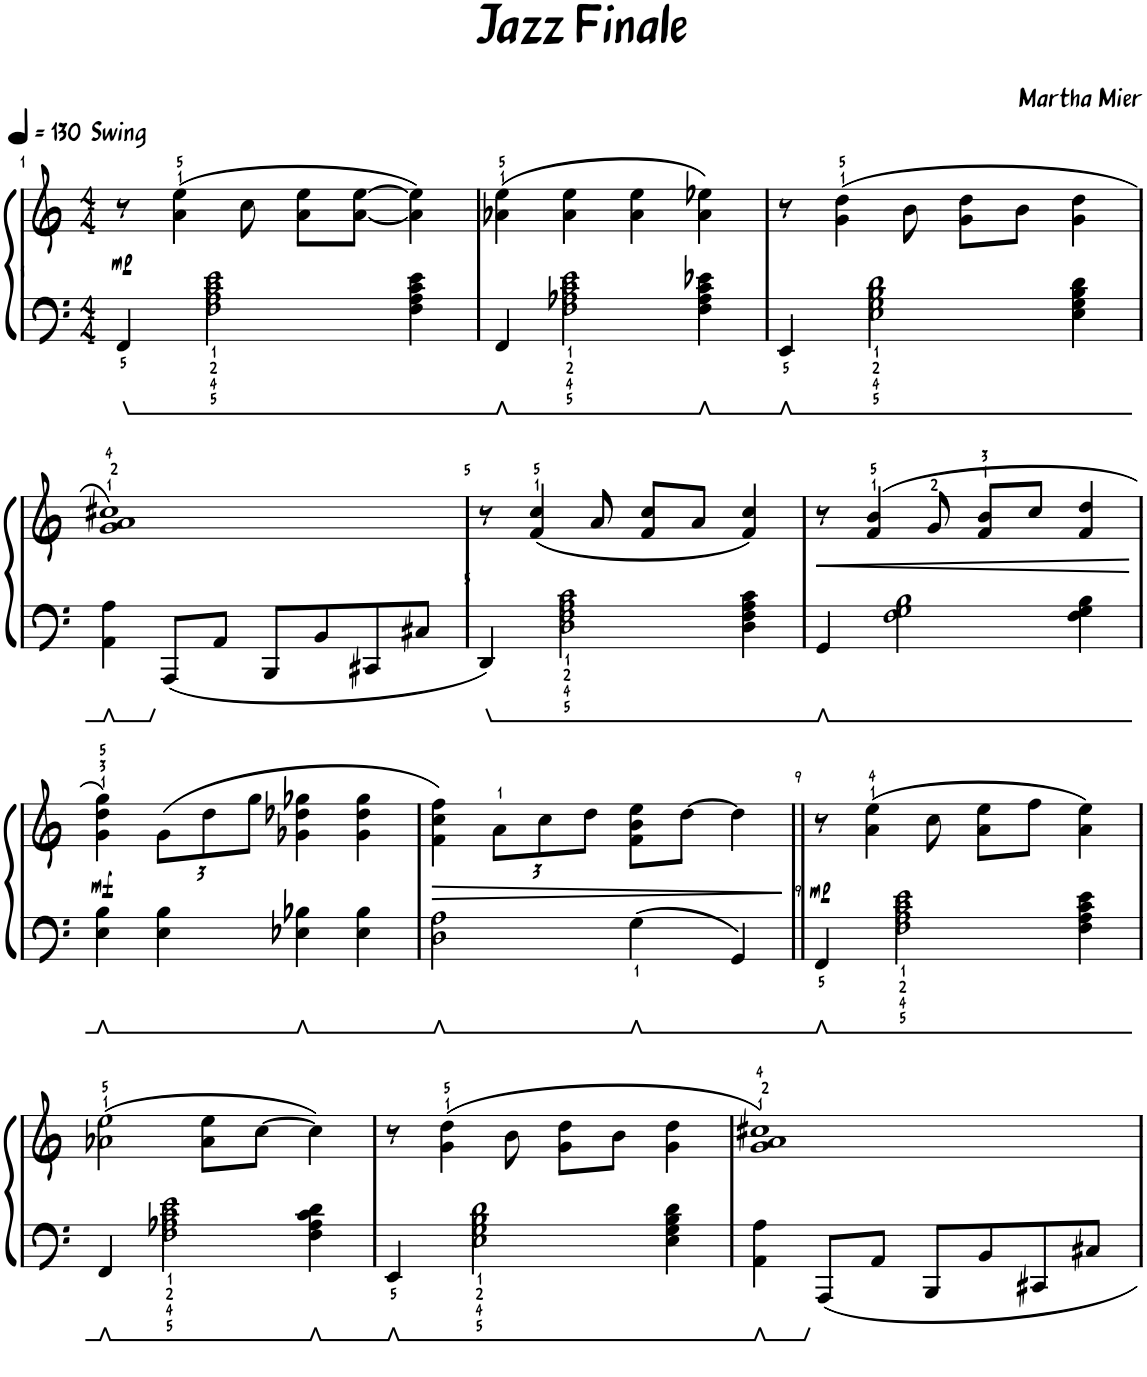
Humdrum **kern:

**kern	**kern	**dynam
*part1	*part1	*part1
*staff2	*staff1	*staff1/2
*I"Piano	*	*
*I'Pno.	*	*
*clefF4	*clefG2	*
*k[]	*k[]	*
*M4/4	*M4/4	*
*MM130	*MM130	*
=1	=1	=1
!	!LO:TX:a:B:t=Swing	!
!	!	!LO:DY:b
4FF/	8r	mp
.	(4a\ 4ee\	.
2F\ 2A\ 2c\ 2e\	.	.
.	8cc\	.
.	8a\ 8ee\L	.
.	[8a\ [8ee\J	.
4F\ 4A\ 4c\ 4e\	4a\] 4ee\])	.
=2	=2	=2
4FF/	(4a-X\ 4ee\	.
2F\ 2A-X\ 2c\ 2e\	4a-\ 4ee\	.
.	4a-\ 4ee\	.
4F\ 4A-\ 4c\ 4e-X\	4a-\ 4ee-X\)	.
=3	=3	=3
4EE/	8r	.
.	(4g\ 4dd\	.
2E\ 2G\ 2B\ 2d\	.	.
.	8b\	.
.	8g\ 8dd\L	.
.	8b\J	.
4E\ 4G\ 4B\ 4d\	4g\ 4dd\	.
!!LO:LB:g=z
=4	=4	=4
4AA\ 4A\	1g 1a 1cc#X)	.
8AAA/L	.	.
8AA/J	.	.
8BBB/L	.	.
8BB/	.	.
8CC#X/	.	.
8C#X/J	.	.
=5	=5	=5
4DD/	8r	.
.	(4f/ 4cc/	.
2D\ 2F\ 2A\ 2c\	.	.
.	8a/	.
.	8f/ 8cc/L	.
.	8a/J	.
4D\ 4F\ 4A\ 4c\	4f/ 4cc/)	.
=6	=6	=6
!	!	!LO:HP:b
4GG/	8r	<
.	(4f/ 4b/	.
2F\ 2G\ 2B\	.	.
.	8g/	.
.	8f/ 8b/L	.
.	8cc/J	.
4F\ 4G\ 4B\	4f/ 4dd/	.
.	.	[
!!LO:LB:g=z
=7	=7	=7
!	!	!LO:DY:b
4E\ 4B\	4g\ 4dd\ 4gg\)	mf
*	*Xbrackettup	*
4E\ 4B\	(12g\L	.
.	12dd\	.
.	12gg\J	.
4E-X\ 4B-X\	4g-X\ 4dd-X\ 4gg-X\	.
4E-\ 4B-\	4g-\ 4dd-\ 4gg-\	.
=8	=8	=8
!	!	!LO:HP:b
2D\ 2A\	4f\ 4cc\ 4ff\)	>
.	12a\L	.
.	12cc\	.
.	12dd\J	.
4G\	8f\ 8b\ 8ee\L	.
.	[8dd\J	.
4GG/	4dd\]	.
.	.	]
=9||	=9||	=9||
!	!	!LO:DY:b
4FF/	8r	mp
.	(4a\ 4ee\	.
2F\ 2A\ 2c\ 2e\	.	.
.	8cc\	.
.	8a\ 8ee\L	.
.	8ff\J	.
4F\ 4A\ 4c\ 4e\	4a\ 4ee\)	.
!!LO:LB:g=z
=10	=10	=10
4FF/	(2a-X\ 2ee\	.
2F\ 2A-X\ 2c\ 2e\	.	.
.	8a-\ 8ee\L	.
.	[8cc\J	.
4F\ 4A-\ 4c\ 4d\	4cc\])	.
=11	=11	=11
4EE/	8r	.
.	(4g\ 4dd\	.
2E\ 2G\ 2B\ 2d\	.	.
.	8b\	.
.	8g\ 8dd\L	.
.	8b\J	.
4E\ 4G\ 4B\ 4d\	4g\ 4dd\	.
=12	=12	=12
4AA\ 4A\	1g 1a 1cc#X)	.
8AAA/L	.	.
8AA/J	.	.
8BBB/L	.	.
8BB/	.	.
8CC#X/	.	.
8C#X/J	.	.
=	=	=
*-	*-	*-
